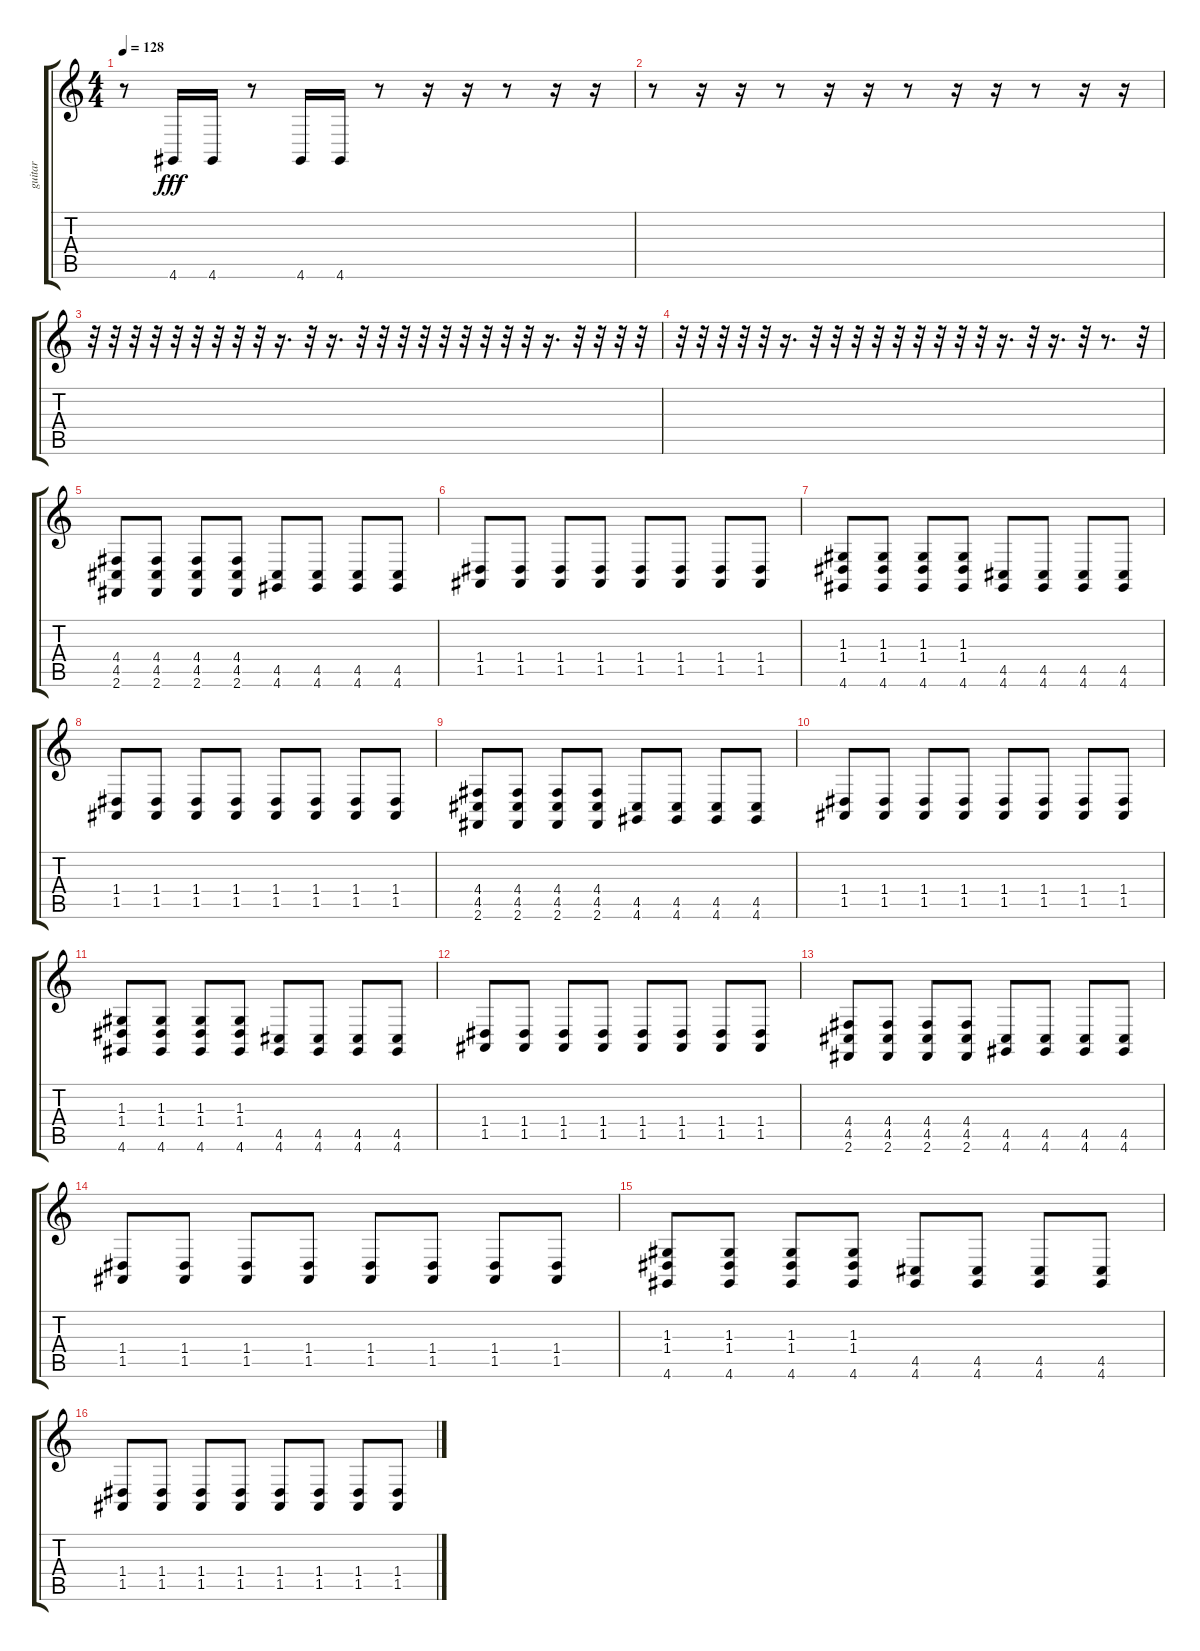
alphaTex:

\track ("guitar" "guitar") {instrument lead1square}
\staff {score tabs}
\tuning (E4 B3 G3 D3 A2 E2) {hide}
\ts (4 4)
\tempo 128
\clef g2
\ks c
r.8{dy fff} 4.6.16 4.6.16 r.8 4.6.16 4.6.16 r.8 r.16 r.16 r.8 r.16 r.16 |
r.8 r.16 r.16 r.8 r.16 r.16 r.8 r.16 r.16 r.8 r.16 r.16 |
r.32 r.32 r.32 r.32 r.32 r.32 r.32 r.32 r.32 r.16{d} r.32 r.16{d} r.32 r.32 r.32 r.32 r.32 r.32 r.32 r.32 r.32 r.16{d} r.32 r.32 r.32 r.32 |
r.32 r.32 r.32 r.32 r.32 r.16{d} r.32 r.32 r.32 r.32 r.32 r.32 r.32 r.32 r.32 r.16{d} r.32 r.16{d} r.32 r.8{d} r.32 |
(4.4 4.5 2.6).8 (4.4 4.5 2.6).8 (4.4 4.5 2.6).8 (4.4 4.5 2.6).8 (4.5 4.6).8 (4.5 4.6).8 (4.5 4.6).8 (4.5 4.6).8 |
(1.4 1.5).8 (1.4 1.5).8 (1.4 1.5).8 (1.4 1.5).8 (1.4 1.5).8 (1.4 1.5).8 (1.4 1.5).8 (1.4 1.5).8 |
(1.3 1.4 4.6).8 (1.3 1.4 4.6).8 (1.3 1.4 4.6).8 (1.3 1.4 4.6).8 (4.5 4.6).8 (4.5 4.6).8 (4.5 4.6).8 (4.5 4.6).8 |
(1.4 1.5).8 (1.4 1.5).8 (1.4 1.5).8 (1.4 1.5).8 (1.4 1.5).8 (1.4 1.5).8 (1.4 1.5).8 (1.4 1.5).8 |
(4.4 4.5 2.6).8 (4.4 4.5 2.6).8 (4.4 4.5 2.6).8 (4.4 4.5 2.6).8 (4.5 4.6).8 (4.5 4.6).8 (4.5 4.6).8 (4.5 4.6).8 |
(1.4 1.5).8 (1.4 1.5).8 (1.4 1.5).8 (1.4 1.5).8 (1.4 1.5).8 (1.4 1.5).8 (1.4 1.5).8 (1.4 1.5).8 |
(1.3 1.4 4.6).8 (1.3 1.4 4.6).8 (1.3 1.4 4.6).8 (1.3 1.4 4.6).8 (4.5 4.6).8 (4.5 4.6).8 (4.5 4.6).8 (4.5 4.6).8 |
(1.4 1.5).8 (1.4 1.5).8 (1.4 1.5).8 (1.4 1.5).8 (1.4 1.5).8 (1.4 1.5).8 (1.4 1.5).8 (1.4 1.5).8 |
(4.4 4.5 2.6).8 (4.4 4.5 2.6).8 (4.4 4.5 2.6).8 (4.4 4.5 2.6).8 (4.5 4.6).8 (4.5 4.6).8 (4.5 4.6).8 (4.5 4.6).8 |
(1.4 1.5).8 (1.4 1.5).8 (1.4 1.5).8 (1.4 1.5).8 (1.4 1.5).8 (1.4 1.5).8 (1.4 1.5).8 (1.4 1.5).8 |
(1.3 1.4 4.6).8 (1.3 1.4 4.6).8 (1.3 1.4 4.6).8 (1.3 1.4 4.6).8 (4.5 4.6).8 (4.5 4.6).8 (4.5 4.6).8 (4.5 4.6).8 |
(1.4 1.5).8 (1.4 1.5).8 (1.4 1.5).8 (1.4 1.5).8 (1.4 1.5).8 (1.4 1.5).8 (1.4 1.5).8 (1.4 1.5).8
